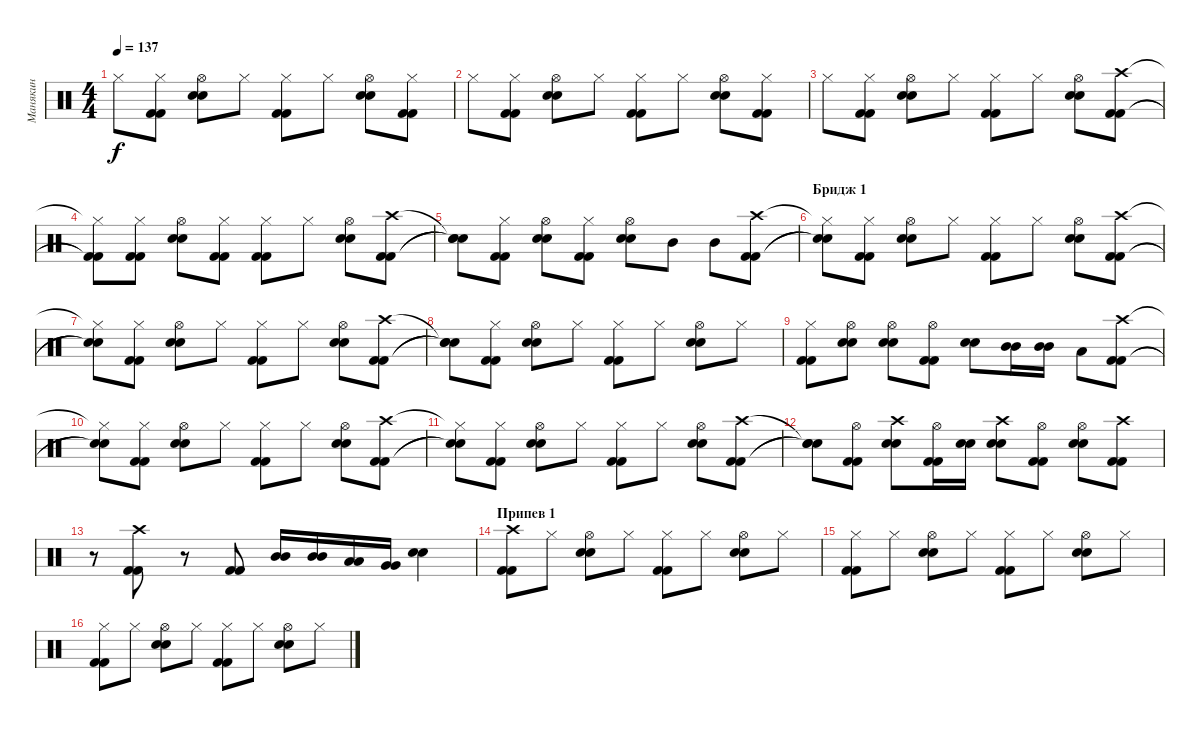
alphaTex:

\track ("Манякин" "Манякин") {instrument percussion}
\staff {score}
\articulation defaults
\ts (4 4)
\tempo 137
\clef neutral
\ks c "Hi-Hat (closed)".8{dy f}
("Hi-Hat (closed)" "Kick (hit) 2" "Kick (hit) 2").8 ("Hi-Hat (open)" "Electric Snare (hit)" "Electric Snare (hit)").8 "Hi-Hat (closed)".8 ("Hi-Hat (closed)" "Kick (hit) 2" "Kick (hit) 2").8 "Hi-Hat (closed)".8 ("Hi-Hat (open)" "Electric Snare (hit)" "Electric Snare (hit)").8 ("Hi-Hat (closed)" "Kick (hit) 2" "Kick (hit) 2").8 |
"Hi-Hat (closed)".8 ("Hi-Hat (closed)" "Kick (hit) 2" "Kick (hit) 2").8 ("Hi-Hat (open)" "Electric Snare (hit)" "Electric Snare (hit)").8 "Hi-Hat (closed)".8 ("Hi-Hat (closed)" "Kick (hit) 2" "Kick (hit) 2").8 "Hi-Hat (closed)".8 ("Hi-Hat (open)" "Electric Snare (hit)" "Electric Snare (hit)").8 ("Hi-Hat (closed)" "Kick (hit) 2" "Kick (hit) 2").8 |
"Hi-Hat (closed)".8 ("Hi-Hat (closed)" "Kick (hit) 2" "Kick (hit) 2").8 ("Hi-Hat (open)" "Electric Snare (hit)" "Electric Snare (hit)").8 "Hi-Hat (closed)".8 ("Hi-Hat (closed)" "Kick (hit) 2" "Kick (hit) 2").8 "Hi-Hat (closed)".8 ("Hi-Hat (open)" "Electric Snare (hit)" "Electric Snare (hit)").8 ("Crash high (hit)" "Kick (hit) 2" "Kick (hit) 2").8 |
("Hi-Hat (closed)"{t} "Kick (hit) 2"{t} "Kick (hit) 2"{t}).8 ("Hi-Hat (closed)" "Kick (hit) 2" "Kick (hit) 2").8 ("Hi-Hat (open)" "Electric Snare (hit)" "Electric Snare (hit)").8 ("Hi-Hat (closed)" "Kick (hit) 2" "Kick (hit) 2").8 ("Hi-Hat (closed)" "Kick (hit) 2" "Kick (hit) 2").8 "Hi-Hat (closed)".8 ("Hi-Hat (open)" "Electric Snare (hit)" "Electric Snare (hit)").8 ("Crash high (hit)" "Kick (hit) 2" "Kick (hit) 2").8 |
("Snare (hit)"{t} "Snare (hit)"{t} "Snare (hit)"{t}).8 ("Hi-Hat (closed)" "Kick (hit) 2" "Kick (hit) 2").8 ("Hi-Hat (open)" "Electric Snare (hit)" "Electric Snare (hit)").8 ("Hi-Hat (closed)" "Kick (hit) 2" "Kick (hit) 2").8 ("Hi-Hat (open)" "Electric Snare (hit)" "Electric Snare (hit)").8 "Mid Tom (hit)".8 "Mid Tom (hit)".8 ("Crash high (hit)" "Kick (hit) 2" "Kick (hit) 2").8 |
\section ("" "Бридж 1")
("Hi-Hat (closed)"{t} "Snare (hit)"{t} "Snare (hit)"{t}).8 ("Hi-Hat (closed)" "Kick (hit) 2" "Kick (hit) 2").8 ("Hi-Hat (open)" "Electric Snare (hit)" "Electric Snare (hit)").8 "Hi-Hat (closed)".8 ("Hi-Hat (closed)" "Kick (hit) 2" "Kick (hit) 2").8 "Hi-Hat (closed)".8 ("Hi-Hat (open)" "Electric Snare (hit)" "Electric Snare (hit)").8 ("Crash high (hit)" "Kick (hit) 2" "Kick (hit) 2").8 |
("Hi-Hat (closed)"{t} "Snare (hit)"{t} "Snare (hit)"{t}).8 ("Hi-Hat (closed)" "Kick (hit) 2" "Kick (hit) 2").8 ("Hi-Hat (open)" "Electric Snare (hit)" "Electric Snare (hit)").8 "Hi-Hat (closed)".8 ("Hi-Hat (closed)" "Kick (hit) 2" "Kick (hit) 2").8 "Hi-Hat (closed)".8 ("Hi-Hat (open)" "Electric Snare (hit)" "Electric Snare (hit)").8 ("Crash high (hit)" "Kick (hit) 2" "Kick (hit) 2").8 |
("Snare (hit)"{t} "Snare (hit)"{t} "Snare (hit)"{t}).8 ("Hi-Hat (closed)" "Kick (hit) 2" "Kick (hit) 2").8 ("Hi-Hat (open)" "Electric Snare (hit)" "Electric Snare (hit)").8 "Hi-Hat (closed)".8 ("Hi-Hat (closed)" "Kick (hit) 2" "Kick (hit) 2").8 "Hi-Hat (closed)".8 ("Hi-Hat (open)" "Electric Snare (hit)" "Electric Snare (hit)").8 "Hi-Hat (closed)".8 |
("Hi-Hat (closed)" "Kick (hit) 2" "Kick (hit) 2").8 ("Hi-Hat (open)" "Electric Snare (hit)" "Electric Snare (hit)").8 ("Hi-Hat (open)" "Electric Snare (hit)" "Electric Snare (hit)").8 ("Hi-Hat (open)" "Kick (hit) 2" "Kick (hit) 2").8 ("Electric Snare (hit)" "Electric Snare (hit)").8 ("Mid Tom (hit)" "Mid Tom (hit)").16 ("Mid Tom (hit)" "Mid Tom (hit)").16 "Low Tom (hit)".8 ("Crash high (hit)" "Kick (hit) 2" "Kick (hit) 2").8 |
("Hi-Hat (closed)"{t} "Snare (hit)"{t} "Snare (hit)"{t}).8 ("Hi-Hat (closed)" "Kick (hit) 2" "Kick (hit) 2").8 ("Hi-Hat (open)" "Electric Snare (hit)" "Electric Snare (hit)").8 "Hi-Hat (closed)".8 ("Hi-Hat (closed)" "Kick (hit) 2" "Kick (hit) 2").8 "Hi-Hat (closed)".8 ("Hi-Hat (open)" "Electric Snare (hit)" "Electric Snare (hit)").8 ("Crash high (hit)" "Kick (hit) 2" "Kick (hit) 2").8 |
("Hi-Hat (closed)"{t} "Snare (hit)"{t} "Snare (hit)"{t}).8 ("Hi-Hat (closed)" "Kick (hit) 2" "Kick (hit) 2").8 ("Hi-Hat (open)" "Electric Snare (hit)" "Electric Snare (hit)").8 "Hi-Hat (closed)".8 ("Hi-Hat (closed)" "Kick (hit) 2" "Kick (hit) 2").8 "Hi-Hat (closed)".8 ("Hi-Hat (open)" "Electric Snare (hit)" "Electric Snare (hit)").8 ("Crash high (hit)" "Kick (hit) 2" "Kick (hit) 2").8 |
("Snare (hit)"{t} "Snare (hit)"{t} "Snare (hit)"{t}).8 ("Hi-Hat (open)" "Kick (hit) 2" "Kick (hit) 2").8 ("Crash high (hit)" "Electric Snare (hit)" "Electric Snare (hit)").8 ("Hi-Hat (open)" "Kick (hit) 2" "Kick (hit) 2").16 ("Electric Snare (hit)" "Electric Snare (hit)").16 ("Crash high (hit)" "Electric Snare (hit)" "Electric Snare (hit)").8 ("Hi-Hat (open)" "Kick (hit) 2" "Kick (hit) 2").8 ("Hi-Hat (open)" "Electric Snare (hit)" "Electric Snare (hit)").8 ("Crash high (hit)" "Kick (hit) 2" "Kick (hit) 2").8 |
r.8 ("Crash high (hit)" "Kick (hit) 2" "Kick (hit) 2").8 r.8 ("Kick (hit) 2" "Kick (hit) 2").8 ("Mid Tom (hit)" "Mid Tom (hit)").16 ("Mid Tom (hit)" "Mid Tom (hit)").16 ("Low Tom (hit)" "Low Tom (hit)").16 ("Very Low Tom (hit)" "Very Low Tom (hit)").16 ("Electric Snare (hit)" "Electric Snare (hit)").4 |
\section ("" "Припев 1")
("Crash high (hit)" "Kick (hit) 2" "Kick (hit) 2").8 "Hi-Hat (closed)".8 ("Hi-Hat (open)" "Electric Snare (hit)" "Electric Snare (hit)").8 "Hi-Hat (closed)".8 ("Hi-Hat (closed)" "Kick (hit) 2" "Kick (hit) 2").8 "Hi-Hat (closed)".8 ("Hi-Hat (open)" "Electric Snare (hit)" "Electric Snare (hit)").8 "Hi-Hat (closed)".8 |
("Hi-Hat (closed)" "Kick (hit) 2" "Kick (hit) 2").8 "Hi-Hat (closed)".8 ("Hi-Hat (open)" "Electric Snare (hit)" "Electric Snare (hit)").8 "Hi-Hat (closed)".8 ("Hi-Hat (closed)" "Kick (hit) 2" "Kick (hit) 2").8 "Hi-Hat (closed)".8 ("Hi-Hat (open)" "Electric Snare (hit)" "Electric Snare (hit)").8 "Hi-Hat (closed)".8 |
("Hi-Hat (closed)" "Kick (hit) 2" "Kick (hit) 2").8 "Hi-Hat (closed)".8 ("Hi-Hat (open)" "Electric Snare (hit)" "Electric Snare (hit)").8 "Hi-Hat (closed)".8 ("Hi-Hat (closed)" "Kick (hit) 2" "Kick (hit) 2").8 "Hi-Hat (closed)".8 ("Hi-Hat (open)" "Electric Snare (hit)" "Electric Snare (hit)").8 "Hi-Hat (closed)".8
